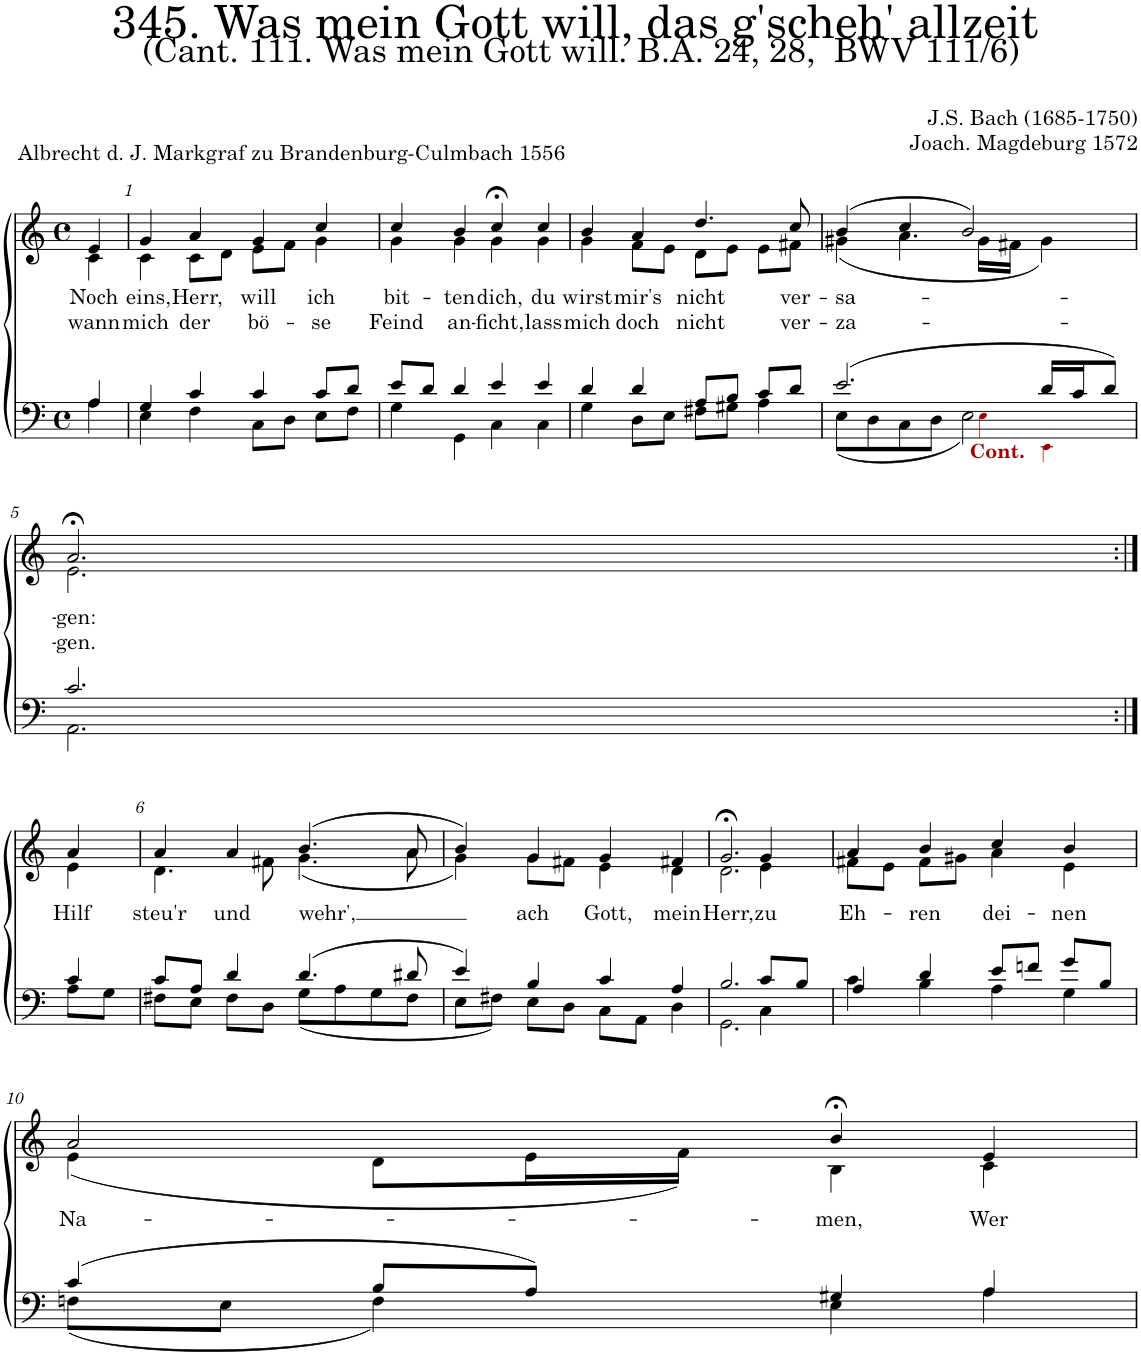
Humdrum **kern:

**kern	**kern	**text	**text
*part2	*part1	*part1	*part1
*staff2	*staff1	*staff1	*staff1
*I"Tenor/Bass	*I"Soprano/Alto	*	*
*clefF4	*clefG2	*	*
*k[]	*k[]	*	*
*M4/4	*M4/4	*	*
*met(c)	*met(c)	*	*
=	=	=	=
*^	*	*	*
!	!	!	!LO:LY:b	!LO:LY:b
*	*	*^	*	*
4A/	4A\	4e/	4c\	Noch	wann
=1	=1	=1	=1	=1	=1
!	!	!	!	!LO:LY:b	!LO:LY:b
4G/	4E\	4g/	4c\	eins,	mich
!	!	!	!	!LO:LY:b	!LO:LY:b
4c/	4F\	4a/	8c\L	Herr,	der
.	.	.	8d\J	.	.
!	!	!	!	!LO:LY:b	!LO:LY:b
4c/	8C\L	4g/	8e\L	will	bö-
.	8D\J	.	8f\J	.	.
!	!	!	!	!LO:LY:b	!LO:LY:b
8c/L	8E\L	4cc/	4g\	ich	-se
8d/J	8F\J	.	.	.	.
=2	=2	=2	=2	=2	=2
!	!	!	!	!LO:LY:b	!LO:LY:b
8e/L	4G\	4cc/	4g\	bit-	Feind
8d/J	.	.	.	.	.
!	!	!	!	!LO:LY:b	!LO:LY:b
4d/	4GG\	4b/	4g\	-ten	an-
!	!	!	!	!LO:LY:b	!LO:LY:b
4e/	4C\	4cc;<,/	4g\	dich,	-ficht,
!	!	!	!	!LO:LY:b	!LO:LY:b
4e/	4C\	4cc/	4g\	du	lass
=3	=3	=3	=3	=3	=3
!	!	!	!	!LO:LY:b	!LO:LY:b
4d/	4G\	4b/	4g\	wirst	mich
!	!	!	!	!LO:LY:b	!LO:LY:b
4d/	8D\L	4a/	8f\L	mir's	doch
.	8E\J	.	8e\J	.	.
!	!	!	!	!LO:LY:b	!LO:LY:b
8A/L	8F#X\L	4.dd/	8d\L	nicht	nicht
8B/J	8G#X\J	.	8e\J	.	.
8c/L	4A\	.	8e\L	.	.
!	!	!	!	!LO:LY:b	!LO:LY:b
8d/J	.	8cc/	8f#X\J	ver-	ver-
=4	=4	=4	=4	=4	=4
*	*^	*	*	*	*
!	!	!	!	!	!LO:LY:b	!LO:LY:b
(2.e/	(8E\L	2ryy	(4b/	(4g#X\	-sa-	-za-
.	8D\	.	.	.	.	.
.	8C\	.	4cc/	4.a\	.	.
.	8D\J	.	.	.	.	.
!	!LO:TX:b:B:color=#A40000:t=Cont.	!	!	!	!	!
.	2E\)	4Ei\	2b/)	.	.	.
.	.	.	.	16g#\LL	.	.
.	.	.	.	16f#X\JJ	.	.
16d/LL	.	4EEi\	.	4g#\)	.	.
16c/J	.	.	.	.	.	.
8d/J)	.	.	.	.	.	.
*	*v	*v	*	*	*	*
!!LO:LB:g=z	!!
=5	=5	=5	=5	=5	=5
!	!	!	!	!LO:LY:b	!LO:LY:b
2.c/	2.AA\	2.a;<,/	2.e\	-gen:	-gen.
!!LO:LB:g=z	!!
=5X1:|!	=5X1:|!	=5X1:|!	=5X1:|!	=5X1:|!	=5X1:|!
!	!	!	!	!LO:LY:b	!
4c/	8A\L	4a/	4e\	Hilf	.
.	8G\J	.	.	.	.
=6	=6	=6	=6	=6	=6
!	!	!	!	!LO:LY:b	!
8c/L	8F#X\L	4a/	4.d\	steu'r	.
8A/J	8E\J	.	.	.	.
!	!	!	!	!LO:LY:b	!
4d/	8F#\L	4a/	.	und	.
.	8D\J	.	8f#X\	.	.
!	!	!	!	!LO:LY:b	!
(4.d/	(8G\L	(4.b/	(4.g\	wehr',	.
.	8A\	.	.	.	.
.	8G\	.	.	.	.
8d#X/	8F#\J	8a/	8a\	.	.
=7	=7	=7	=7	=7	=7
4e/)	8E\L	4b/)	4g\)	.	.
.	8F#X\J)	.	.	.	.
!	!	!	!	!LO:LY:b	!
4B/	8E\L	4g/	8g\L	ach	.
.	8D\J	.	8f#X\J	.	.
!	!	!	!	!LO:LY:b	!
4c/	8C\L	4g/	4e\	Gott,	.
.	8AA\J	.	.	.	.
!	!	!	!	!LO:LY:b	!
4A/	4D\	4f#X/	4d\	mein	.
=8	=8	=8	=8	=8	=8
!	!	!	!	!LO:LY:b	!
2.B/	2.GG\	2.g;<,/	2.d\	Herr,	.
!	!	!	!	!LO:LY:b	!
8c/L	4C\	4g/	4e\	zu	.
8B/J	.	.	.	.	.
=9	=9	=9	=9	=9	=9
!	!	!	!	!LO:LY:b	!
4A/	4c\	4a/	8f#X\L	Eh-	.
.	.	.	8e\J	.	.
!	!	!	!	!LO:LY:b	!
4d/	4B\	4b/	8f#\L	-ren	.
.	.	.	8g#X\J	.	.
!	!	!	!	!LO:LY:b	!
8e/L	4A\	4cc/	4a\	dei-	.
8fn/J	.	.	.	.	.
!	!	!	!	!LO:LY:b	!
8g/L	4G\	4b/	4e\	-nen	.
8B/J	.	.	.	.	.
!!LO:LB:g=z	!!
=10	=10	=10	=10	=10	=10
!	!	!	!	!LO:LY:b	!
(4c/	(8Fn\L	2a/	(4e\	Na-	.
.	8E\J	.	.	.	.
8B/L	4F\)	.	8d\L	.	.
8A/J)	.	.	16e\L	.	.
.	.	.	16f\JJ)	.	.
!	!	!	!	!LO:LY:b	!
4G#X/	4E\	4b;<,/	4B\	-men,	.
!	!	!	!	!LO:LY:b	!
4A/	4A\	4e/	4c\	Wer	.
*v	*v	*	*	*	*
*	*v	*v	*	*
=	=	=	=
*-	*-	*-	*-
